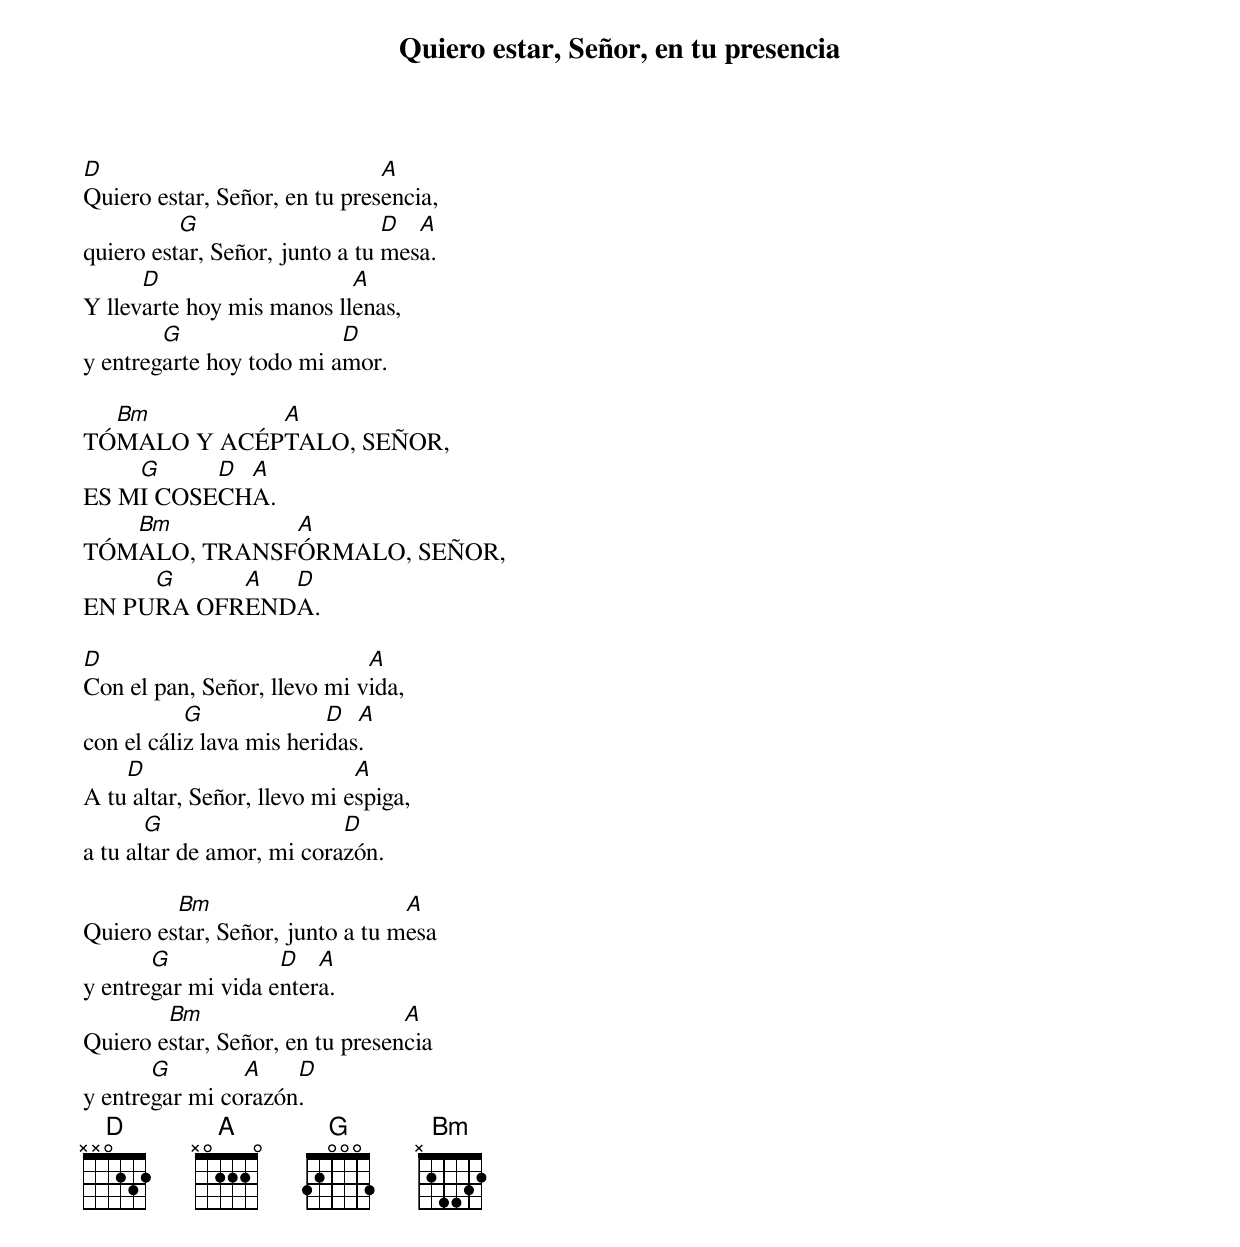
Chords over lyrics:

Quiero estar, Señor, en tu presencia


D                              A
Quiero estar, Señor, en tu presencia,
          G                     D  A
quiero estar, Señor, junto a tu mesa.
      D                    A
Y llevarte hoy mis manos llenas,
        G                 D
y entregarte hoy todo mi amor.

  Bm         A
TÓMALO Y ACÉPTALO, SEÑOR,
    G     D A
ES MI COSECHA.
   Bm         A
TÓMALO, TRANSFÓRMALO, SEÑOR,
     G     A  D
EN PURA OFRENDA.

D                            A
Con el pan, Señor, llevo mi vida,
           G              D  A
con el cáliz lava mis heridas.
    D                        A
A tu altar, Señor, llevo mi espiga,
       G                   D
a tu altar de amor, mi corazón.

         Bm                      A
Quiero estar, Señor, junto a tu mesa
       G            D   A
y entregar mi vida entera.
        Bm                       A
Quiero estar, Señor, en tu presencia
       G        A    D
y entregar mi corazón.
